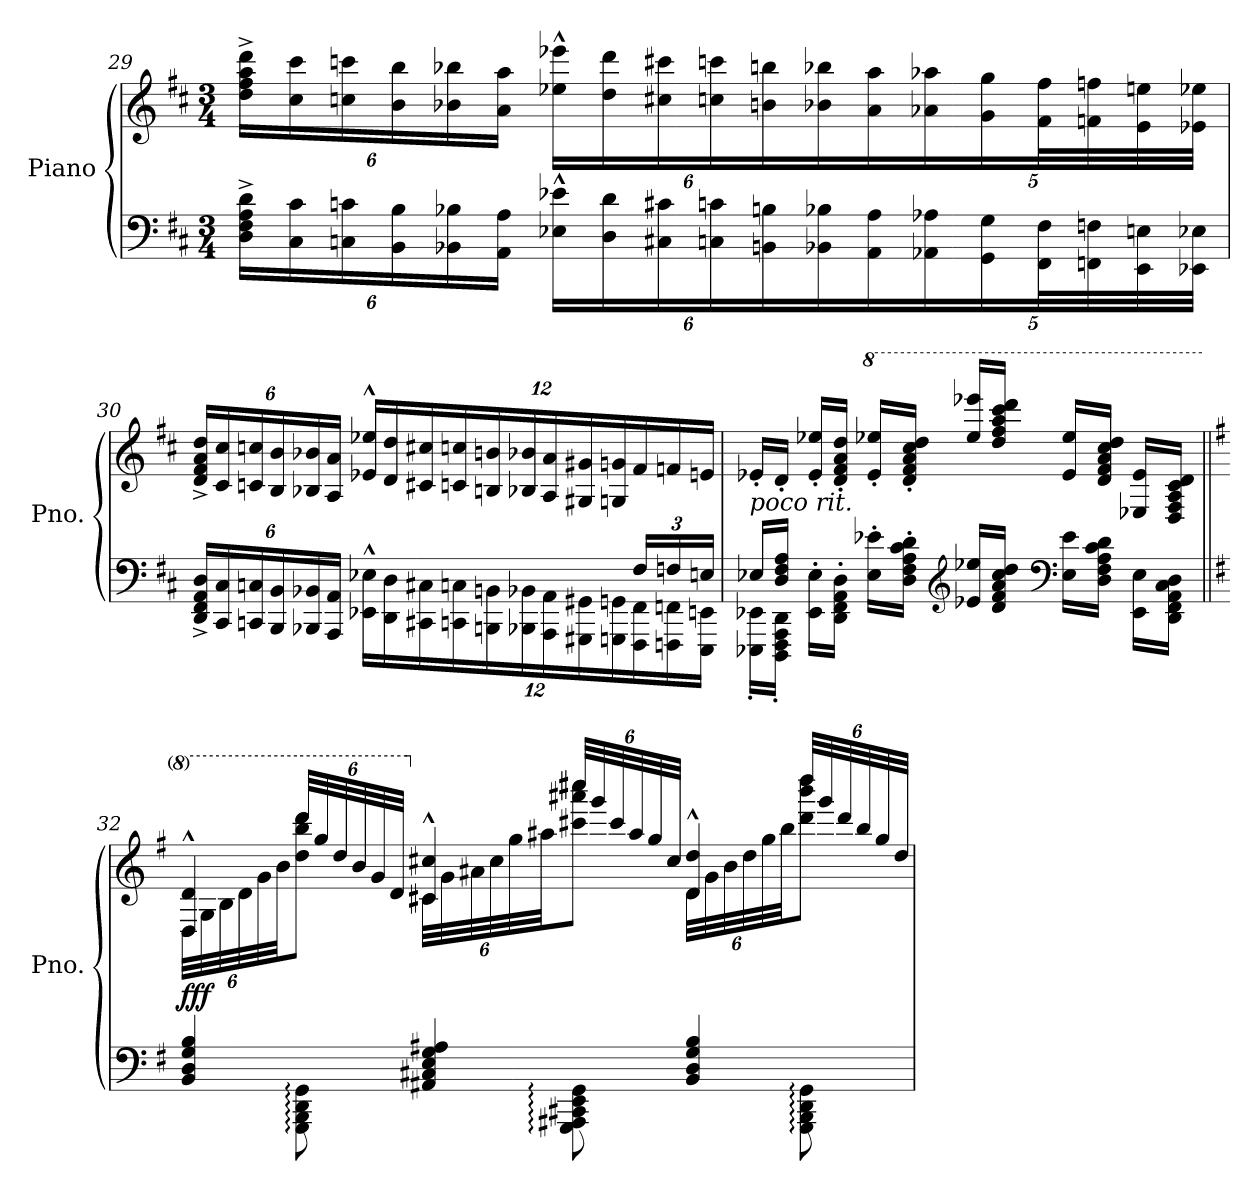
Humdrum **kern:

**kern	**kern	**dynam
*part1	*part1	*part1
*staff2	*staff1	*staff1/2
*I"Piano	*	*
*I'Pno.	*	*
*clefF4	*clefG2	*
*k[f#c#]	*k[f#c#]	*
*M3/4	*M3/4	*
*Xbrackettup	*Xbrackettup	*
=29	=29	=29
24D\^ 24F#\^ 24A\^ 24d\^LL	24dd\^ 24ff#\^ 24aa\^ 24ddd\^LL	.
24C#\ 24c#\	24cc#\ 24ccc#\	.
24Cn\ 24cn\	24ccn\ 24cccn\	.
24BB\ 24B\	24b\ 24bb\	.
24BB-X\ 24B-X\	24b-X\ 24bb-X\	.
24AA\ 24A\JJ	24a\ 24aa\JJ	.
24E-X\^^ 24e-X\^^LL	24ee-X\^^ 24eee-X\^^LL	.
24D\ 24d\	24dd\ 24ddd\	.
24C#X\ 24c#X\	24cc#X\ 24ccc#X\	.
24Cn\ 24cn\	24ccn\ 24cccn\	.
24BBn\ 24Bn\	24bn\ 24bbn\	.
24BB-X\ 24B-X\	24b-X\ 24bb-X\	.
20AA\ 20A\	20a\ 20aa\	.
20AA-X\ 20A-X\	20a-X\ 20aa-X\	.
20GG\ 20G\	20g\ 20gg\	.
40FF#\ 40F#\L	40f#\ 40ff#\L	.
40FFn\ 40Fn\	40fn\ 40ffn\	.
40EE\ 40En\	40e\ 40een\	.
40EE-X\ 40E-X\JJJ	40e-X\ 40ee-X\JJJ	.
!!LO:PB:g=z
=30	=30	=30
*^	*	*
24DD/^ 24FF#/^ 24AA/^ 24D/^LL	4ryy	24d/^ 24f#/^ 24a/^ 24dd/^LL	.
24CC#/ 24C#/	.	24c#/ 24cc#/	.
24CCn/ 24Cn/	.	24cn/ 24ccn/	.
24BBB/ 24BB/	.	24B/ 24b/	.
24BBB-X/ 24BB-X/	.	24B-X/ 24b-X/	.
24AAA/ 24AA/JJ	.	24A/ 24a/JJ	.
4ryy	24EE-X\^^ 24E-X\^^LL	24e-X/^^ 24ee-X/^^LL	.
.	24DD\ 24D\	24d/ 24dd/	.
.	24CC#X\ 24C#X\	24c#X/ 24cc#X/	.
.	24CCn\ 24Cn\	24cn/ 24ccn/	.
.	24BBBn\ 24BBn\	24Bn/ 24bn/	.
.	24BBB-X\ 24BB-X\	24B-X/ 24b-X/	.
8ryy	24AAA\ 24AA\	24A/ 24a/	.
.	24GGG#X\ 24GG#X\	24G#X/ 24g#X/	.
.	24GGGn\ 24GGn\	24Gn/ 24gn/	.
24F#/LL	24FFF#\ 24FF#\	24f#/	.
24Fn/	24FFFn\ 24FFn\	24fn/	.
24En/JJ	24EEE\ 24EEn\JJ	24en/JJ	.
=31	=31	=31	=31
!LO:TX:a:i:t=poco rit.	!	!	!
16E-X/LL	16EEE-X\' 16EE-X\'LL	16e-X'/LL	.
16D/ 16F#/ 16A/JJ	16DDD\' 16FFF#\' 16AAA\' 16DD\'JJ	16d'/JJ	.
8ryy	16EE-\' 16E-\'LL	16e-/' 16ee-X/'LL	.
.	16DD\' 16FF#\' 16AA\' 16D\'JJ	16d/' 16f#/' 16a/' 16dd/'JJ	.
*	*	*8va	*
2ryy	16E-\' 16e-X\'LL	16ee-/' 16eee-X/'LL	.
.	16D\' 16F#\' 16A\' 16c#\' 16d\'JJ	16dd/' 16ff#/' 16aa/' 16ccc#/' 16ddd/'JJ	.
*clefG2	*	*	*
.	16e-X/ 16ee-X/LL	16eee-/ 16eeee-X/LL	.
.	16d/ 16f#/ 16a/ 16cc#/ 16dd/JJ	16ddd/ 16fff#/ 16aaa/ 16cccc#/ 16dddd/JJ	.
*clefF4	*	*	*
.	16E-\ 16e-\LL	16ee-/ 16eee-/LL	.
.	16D\ 16F#\ 16A\ 16c#\ 16d\JJ	16dd/ 16ff#/ 16aa/ 16ccc#/ 16ddd/JJ	.
.	16EE-\ 16E-\LL	16e-/ 16ee-/LL	.
.	16DD\ 16FF#\ 16AA\ 16C#\ 16D\JJ	16d/ 16f#/ 16a/ 16cc#/ 16dd/JJ	.
!!LO:PB:g=z
=32||	=32||	=32||	=32||
*k[f#]	*	*k[f#]	*
*	*	*^	*
*	*	*	*^	*
!	!	!	!	!	!LO:DY:b
4BB/ 4D/ 4G/ 4B/	8ryy	4d/^^ 4dd/^^	48d\LLL	8ryy	fff
.	.	.	48g\	.	.
.	.	.	48b\	.	.
.	.	.	48dd\	.	.
.	.	.	48gg\	.	.
.	.	.	48bb\JJ	.	.
*	*	*8va	*	*	*
.	8GGG\: 8BBB\: 8DD\: 8GG\:	.	8ddd\ 8bbb\ 8dddd\J	48dddd/LLL	.
.	.	.	.	48ggg/	.
.	.	.	.	48ddd/	.
.	.	.	.	48bb/	.
.	.	.	.	48gg/	.
.	.	.	.	48dd/JJJ	.
*	*	*X8va	*	*	*
4AA#X/ 4C#X/ 4E/ 4G/ 4A#X/	8ryy	4c#X/^^ 4cc#X/^^	48c#\LLL	8ryy	.
.	.	.	48g\	.	.
.	.	.	48a#X\	.	.
.	.	.	48cc#\	.	.
.	.	.	48gg\	.	.
.	.	.	48aa#X\JJ	.	.
.	8GGG\: 8AAA#X\: 8CC#X\: 8EE\: 8GG\:	.	8ccc#X\ 8aaa#X\ 8cccc#X\J	48cccc#/LLL	.
.	.	.	.	48ggg/	.
.	.	.	.	48ccc#/	.
*	*	*X8va	*	*	*
.	.	.	.	48aa#/	.
.	.	.	.	48gg/	.
.	.	.	.	48cc#/JJJ	.
4BB/ 4D/ 4G/ 4B/	8ryy	4d/^^ 4dd/^^	48d\LLL	8ryy	.
.	.	.	48g\	.	.
.	.	.	48b\	.	.
.	.	.	48dd\	.	.
.	.	.	48gg\	.	.
.	.	.	48bb\JJ	.	.
.	8GGG\: 8BBB\: 8DD\: 8GG\:	.	8ddd\ 8bbb\ 8dddd\J	48dddd/LLL	.
.	.	.	.	48ggg/	.
.	.	.	.	48ddd/	.
.	.	.	.	48bb/	.
.	.	.	.	48gg/	.
.	.	.	.	48dd/JJJ	.
*v	*v	*	*	*	*
*	*v	*v	*v	*
=	=	=
*-	*-	*-
